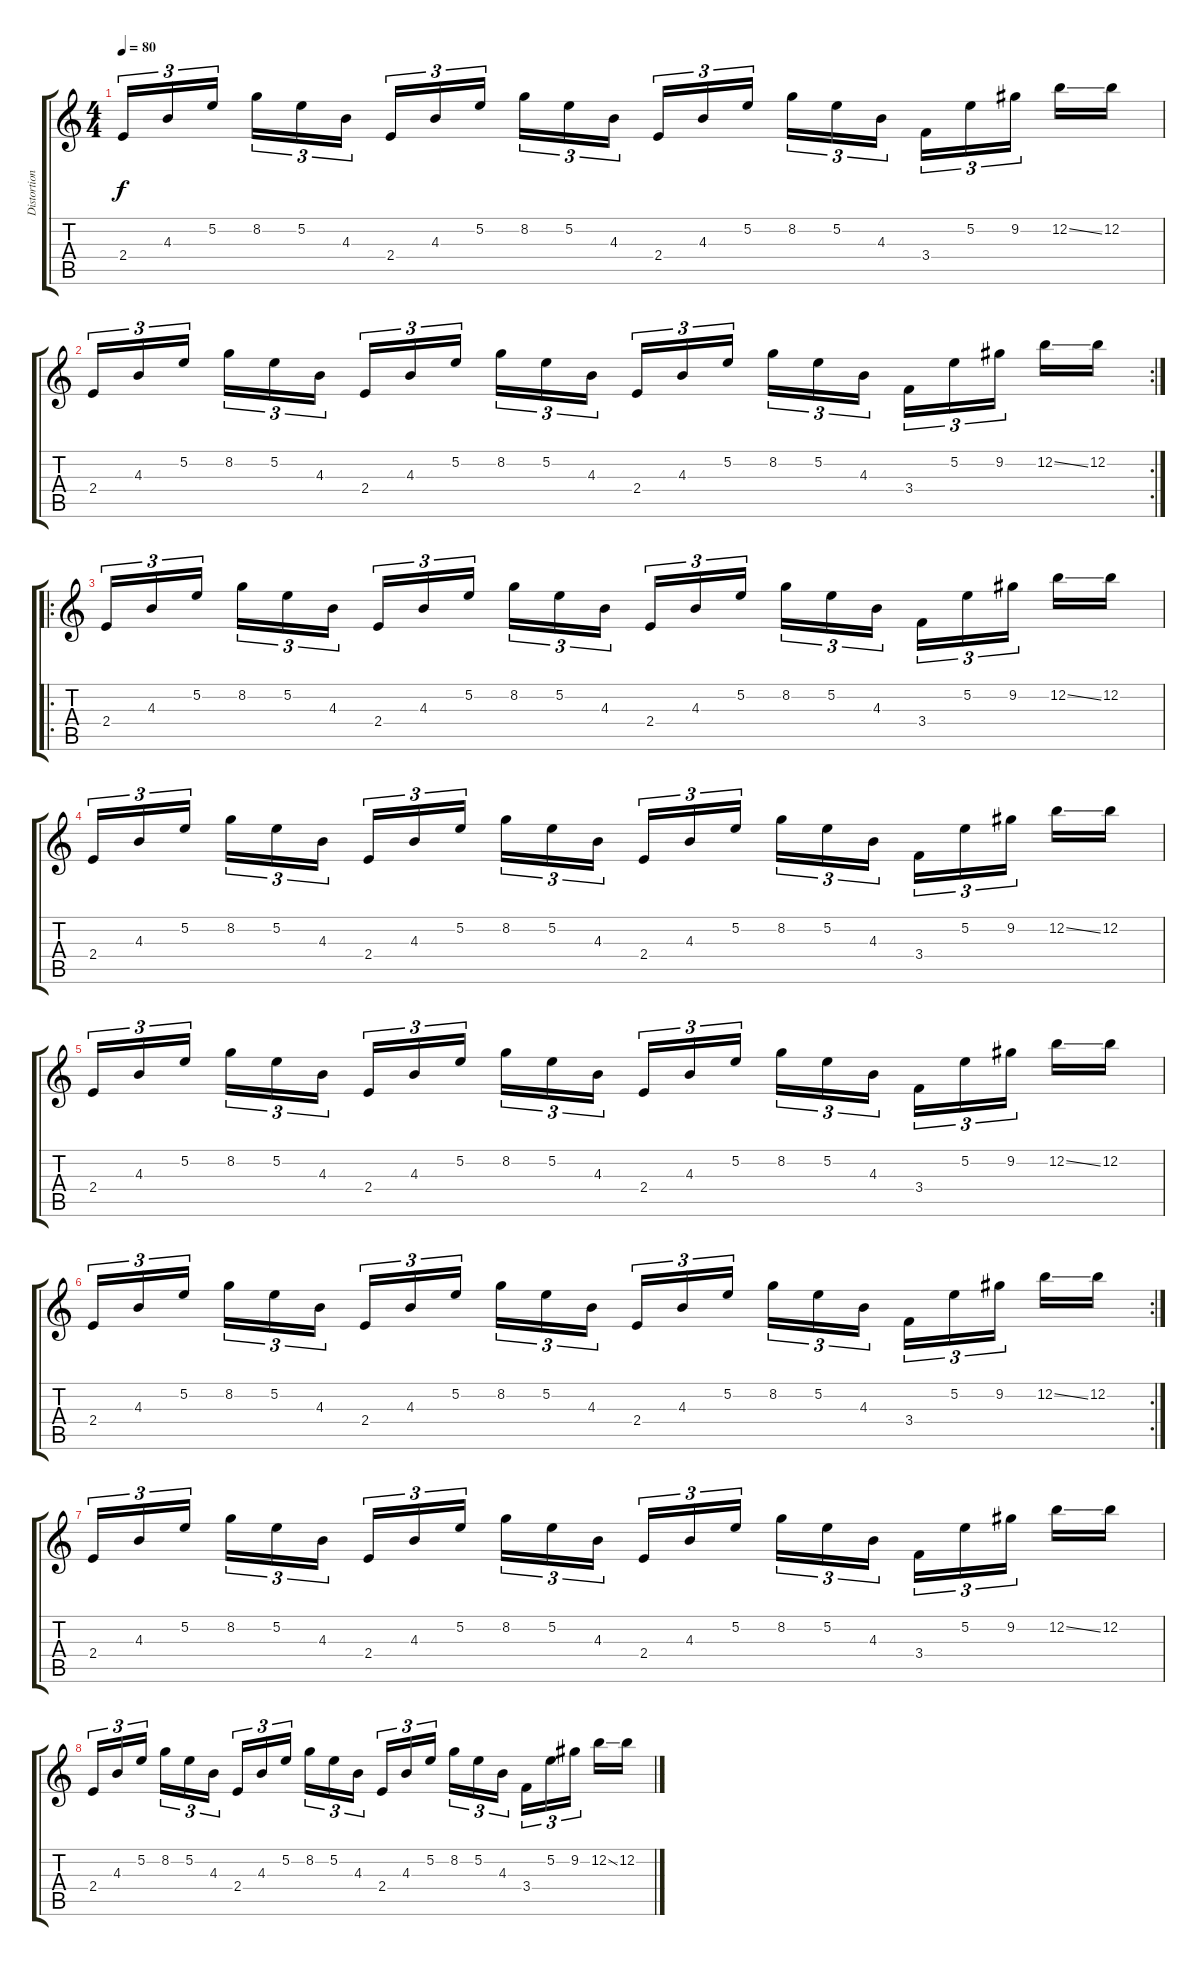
\track ("Distortion" "Distortion") {instrument distortionguitar}
\staff {score tabs}
\tuning (E4 B3 G3 D3 A2 E2) {hide}
\ts (4 4)
\tempo 80
\clef g2
\ks c
2.4.16{tu (3 2) dy f} 4.3.16{tu (3 2)} 5.2.16{tu (3 2)} 8.2.16{tu (3 2)} 5.2.16{tu (3 2)} 4.3.16{tu (3 2)} 2.4.16{tu (3 2)} 4.3.16{tu (3 2)} 5.2.16{tu (3 2)} 8.2.16{tu (3 2)} 5.2.16{tu (3 2)} 4.3.16{tu (3 2)} 2.4.16{tu (3 2)} 4.3.16{tu (3 2)} 5.2.16{tu (3 2)} 8.2.16{tu (3 2)} 5.2.16{tu (3 2)} 4.3.16{tu (3 2)} 3.4.16{tu (3 2)} 5.2.16{tu (3 2)} 9.2.16{tu (3 2)} 12.2{ss}.16 12.2.16 |
\rc 2
2.4.16{tu (3 2)} 4.3.16{tu (3 2)} 5.2.16{tu (3 2)} 8.2.16{tu (3 2)} 5.2.16{tu (3 2)} 4.3.16{tu (3 2)} 2.4.16{tu (3 2)} 4.3.16{tu (3 2)} 5.2.16{tu (3 2)} 8.2.16{tu (3 2)} 5.2.16{tu (3 2)} 4.3.16{tu (3 2)} 2.4.16{tu (3 2)} 4.3.16{tu (3 2)} 5.2.16{tu (3 2)} 8.2.16{tu (3 2)} 5.2.16{tu (3 2)} 4.3.16{tu (3 2)} 3.4.16{tu (3 2)} 5.2.16{tu (3 2)} 9.2.16{tu (3 2)} 12.2{ss}.16 12.2.16 |
\ro
2.4.16{tu (3 2)} 4.3.16{tu (3 2)} 5.2.16{tu (3 2)} 8.2.16{tu (3 2)} 5.2.16{tu (3 2)} 4.3.16{tu (3 2)} 2.4.16{tu (3 2)} 4.3.16{tu (3 2)} 5.2.16{tu (3 2)} 8.2.16{tu (3 2)} 5.2.16{tu (3 2)} 4.3.16{tu (3 2)} 2.4.16{tu (3 2)} 4.3.16{tu (3 2)} 5.2.16{tu (3 2)} 8.2.16{tu (3 2)} 5.2.16{tu (3 2)} 4.3.16{tu (3 2)} 3.4.16{tu (3 2)} 5.2.16{tu (3 2)} 9.2.16{tu (3 2)} 12.2{ss}.16 12.2.16 |
2.4.16{tu (3 2)} 4.3.16{tu (3 2)} 5.2.16{tu (3 2)} 8.2.16{tu (3 2)} 5.2.16{tu (3 2)} 4.3.16{tu (3 2)} 2.4.16{tu (3 2)} 4.3.16{tu (3 2)} 5.2.16{tu (3 2)} 8.2.16{tu (3 2)} 5.2.16{tu (3 2)} 4.3.16{tu (3 2)} 2.4.16{tu (3 2)} 4.3.16{tu (3 2)} 5.2.16{tu (3 2)} 8.2.16{tu (3 2)} 5.2.16{tu (3 2)} 4.3.16{tu (3 2)} 3.4.16{tu (3 2)} 5.2.16{tu (3 2)} 9.2.16{tu (3 2)} 12.2{ss}.16 12.2.16 |
2.4.16{tu (3 2)} 4.3.16{tu (3 2)} 5.2.16{tu (3 2)} 8.2.16{tu (3 2)} 5.2.16{tu (3 2)} 4.3.16{tu (3 2)} 2.4.16{tu (3 2)} 4.3.16{tu (3 2)} 5.2.16{tu (3 2)} 8.2.16{tu (3 2)} 5.2.16{tu (3 2)} 4.3.16{tu (3 2)} 2.4.16{tu (3 2)} 4.3.16{tu (3 2)} 5.2.16{tu (3 2)} 8.2.16{tu (3 2)} 5.2.16{tu (3 2)} 4.3.16{tu (3 2)} 3.4.16{tu (3 2)} 5.2.16{tu (3 2)} 9.2.16{tu (3 2)} 12.2{ss}.16 12.2.16 |
\rc 2
2.4.16{tu (3 2)} 4.3.16{tu (3 2)} 5.2.16{tu (3 2)} 8.2.16{tu (3 2)} 5.2.16{tu (3 2)} 4.3.16{tu (3 2)} 2.4.16{tu (3 2)} 4.3.16{tu (3 2)} 5.2.16{tu (3 2)} 8.2.16{tu (3 2)} 5.2.16{tu (3 2)} 4.3.16{tu (3 2)} 2.4.16{tu (3 2)} 4.3.16{tu (3 2)} 5.2.16{tu (3 2)} 8.2.16{tu (3 2)} 5.2.16{tu (3 2)} 4.3.16{tu (3 2)} 3.4.16{tu (3 2)} 5.2.16{tu (3 2)} 9.2.16{tu (3 2)} 12.2{ss}.16 12.2.16 |
2.4.16{tu (3 2)} 4.3.16{tu (3 2)} 5.2.16{tu (3 2)} 8.2.16{tu (3 2)} 5.2.16{tu (3 2)} 4.3.16{tu (3 2)} 2.4.16{tu (3 2)} 4.3.16{tu (3 2)} 5.2.16{tu (3 2)} 8.2.16{tu (3 2)} 5.2.16{tu (3 2)} 4.3.16{tu (3 2)} 2.4.16{tu (3 2)} 4.3.16{tu (3 2)} 5.2.16{tu (3 2)} 8.2.16{tu (3 2)} 5.2.16{tu (3 2)} 4.3.16{tu (3 2)} 3.4.16{tu (3 2)} 5.2.16{tu (3 2)} 9.2.16{tu (3 2)} 12.2{ss}.16 12.2.16 |
2.4.16{tu (3 2)} 4.3.16{tu (3 2)} 5.2.16{tu (3 2)} 8.2.16{tu (3 2)} 5.2.16{tu (3 2)} 4.3.16{tu (3 2)} 2.4.16{tu (3 2)} 4.3.16{tu (3 2)} 5.2.16{tu (3 2)} 8.2.16{tu (3 2)} 5.2.16{tu (3 2)} 4.3.16{tu (3 2)} 2.4.16{tu (3 2)} 4.3.16{tu (3 2)} 5.2.16{tu (3 2)} 8.2.16{tu (3 2)} 5.2.16{tu (3 2)} 4.3.16{tu (3 2)} 3.4.16{tu (3 2)} 5.2.16{tu (3 2)} 9.2.16{tu (3 2)} 12.2{ss}.16 12.2.16
